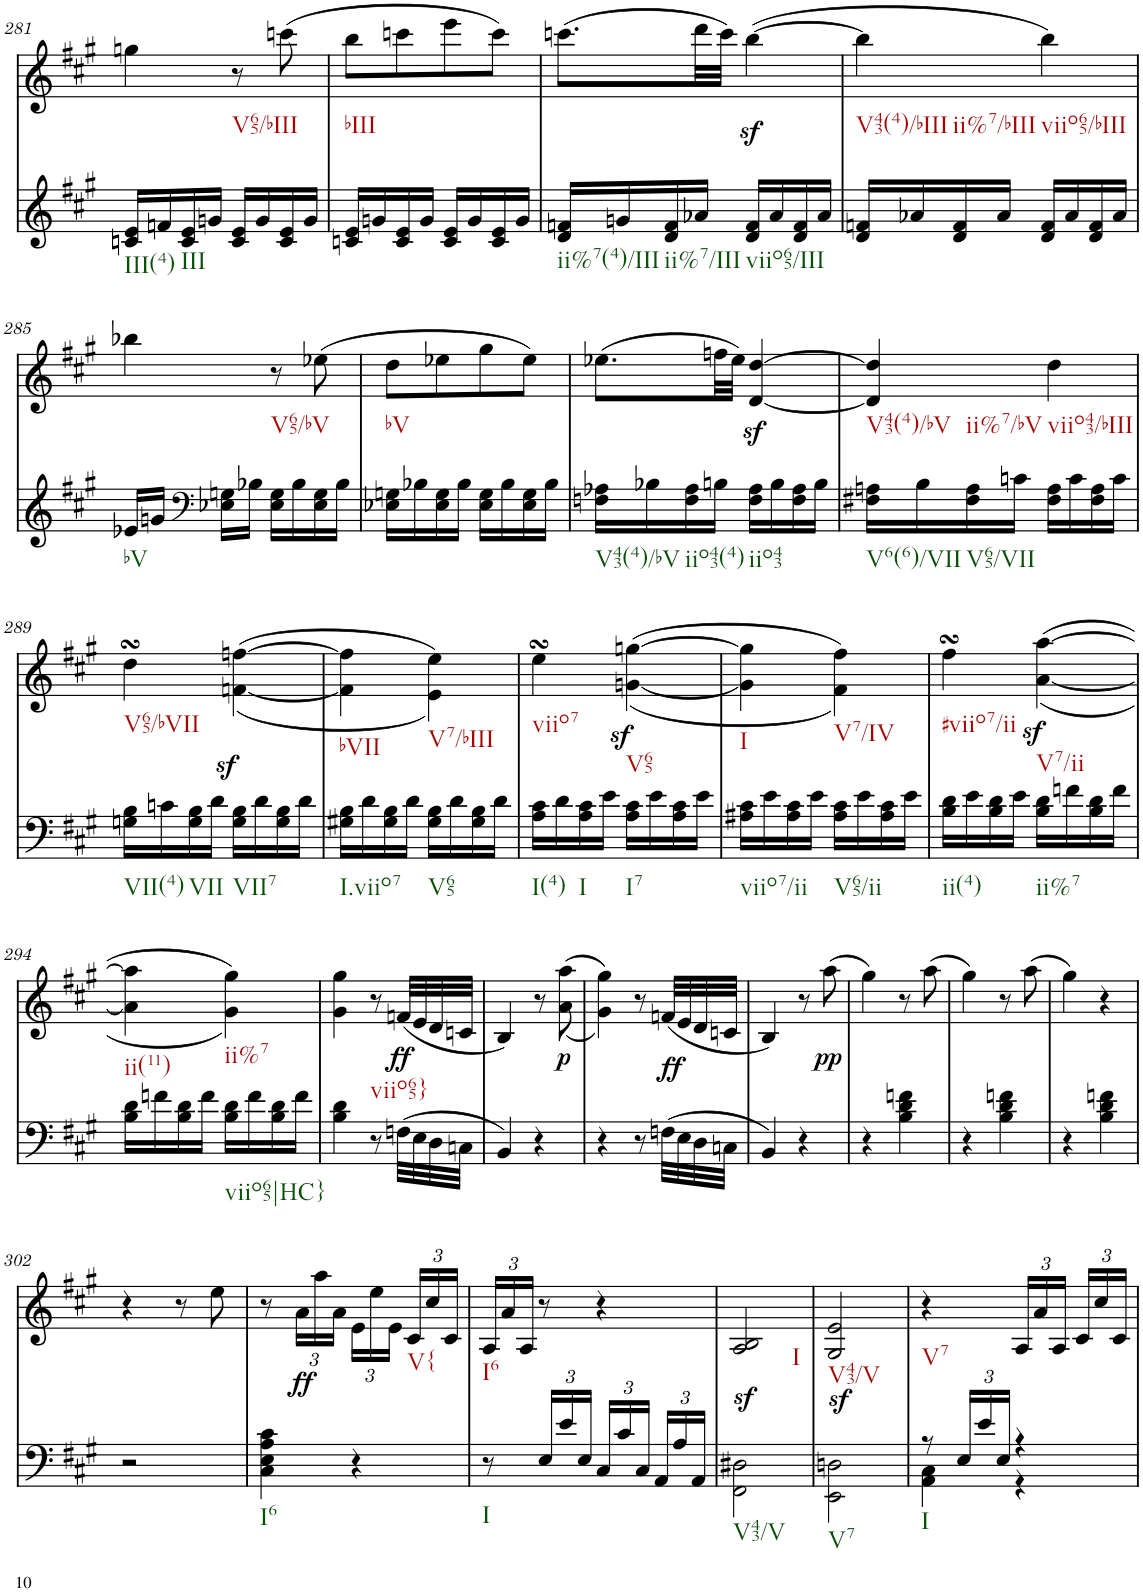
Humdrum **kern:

**kern	**kern	**dynam
*part2	*part1	*part1
*staff2	*staff1	*staff1
*I"piano	*I"piano	*
*I'Pno	*I'Pno	*
!!LO:PB:g=z
*clefG2	*clefG2	*
*k[f#c#g#]	*k[f#c#g#]	*
*M2/4	*M2/4	*
=281	=281	=281
16cn/ 16e/LL	4ggn\	.
16fn/	.	.
16c/ 16e/	.	.
16gn/JJ	.	.
16c/ 16e/LL	8r	.
16g/	.	.
16c/ 16e/	(8cccn\	.
16g/JJ	.	.
=282	=282	=282
16cn/ 16e/LL	8bb\L	.
16gn/	.	.
16c/ 16e/	8cccn\	.
16g/JJ	.	.
16c/ 16e/LL	8eee\	.
16g/	.	.
16c/ 16e/	8ccc\J)	.
16g/JJ	.	.
=283	=283	=283
16d/ 16fn/LL	(8.cccn\L	.
16gn/	.	.
16d/ 16f/	.	.
16a-X/JJ	32ddd\LL	.
.	32ccc\JJJ)	.
16d/ 16f/LL	([4bbz<\	.
16a-/	.	.
16d/ 16f/	.	.
16a-/JJ	.	.
=284	=284	=284
16d/ 16fn/LL	4bb\]	.
16a-X/	.	.
16d/ 16f/	.	.
16a-/JJ	.	.
16d/ 16f/LL	4bb\)	.
16a-/	.	.
16d/ 16f/	.	.
16a-/JJ	.	.
!!LO:LB:g=z
=285	=285	=285
16e-X/LL	4bb-X\	.
16gn/JJ	.	.
*clefF4	*	*
16E-X\ 16Gn\LL	.	.
16B-X\JJ	.	.
16E-\ 16G\LL	8r	.
16B-\	.	.
16E-\ 16G\	(8ee-X\	.
16B-\JJ	.	.
=286	=286	=286
16E-X\ 16Gn\LL	8dd\L	.
16B-X\	.	.
16E-\ 16G\	8ee-X\	.
16B-\JJ	.	.
16E-\ 16G\LL	8gg#\	.
16B-\	.	.
16E-\ 16G\	8ee-\J)	.
16B-\JJ	.	.
=287	=287	=287
16Fn\ 16A-X\LL	(8.ee-X\L	.
16B-X\	.	.
16F\ 16A-\	.	.
16Bn\JJ	32ffn\LL	.
.	32ee-\JJJ)	.
16F\ 16A-\LL	[4d/z< [4dd/z<	.
16B\	.	.
16F\ 16A-\	.	.
16B\JJ	.	.
=288	=288	=288
16F#X\ 16An\LL	4d/] 4dd/]	.
16B\	.	.
16F#\ 16A\	.	.
16cn\JJ	.	.
16F#\ 16A\LL	4dd\	.
16c\	.	.
16F#\ 16A\	.	.
16c\JJ	.	.
!!LO:LB:g=z
=289	=289	=289
16Gn\ 16B\LL	4ddsSSs\	.
16cn\	.	.
16G\ 16B\	.	.
16d\JJ	.	.
16G\z> 16B\z>LL	(<([4fn\ [4ffn\	.
16d\	.	.
16G\ 16B\	.	.
16d\JJ	.	.
=290	=290	=290
16G#X\ 16B\LL	4f\] 4ff\]	.
16d\	.	.
16G#\ 16B\	.	.
16d\JJ	.	.
16G#\ 16B\LL	4e\ 4ee\))	.
16d\	.	.
16G#\ 16B\	.	.
16d\JJ	.	.
=291	=291	=291
16A\ 16c#\LL	4eesSSS\	.
16d\	.	.
16A\ 16c#\	.	.
16e\JJ	.	.
16A\ 16c#\LL	(<([4gn\z< [4ggn\z<	.
16e\	.	.
16A\ 16c#\	.	.
16e\JJ	.	.
=292	=292	=292
16A#X\ 16c#\LL	4g\] 4gg\]	.
16e\	.	.
16A#\ 16c#\	.	.
16e\JJ	.	.
16A#\ 16c#\LL	4f#\ 4ff#\))	.
16e\	.	.
16A#\ 16c#\	.	.
16e\JJ	.	.
=293	=293	=293
16B\ 16d\LL	4ff#sSSS\	.
16e\	.	.
16B\ 16d\	.	.
16e\JJ	.	.
16B\ 16d\LL	(<([4a\z< [4aa\z<	.
16fn\	.	.
16B\ 16d\	.	.
16f\JJ	.	.
!!LO:LB:g=z
=294	=294	=294
16B\ 16d\LL	4a\] 4aa\]	.
16fn\	.	.
16B\ 16d\	.	.
16f\JJ	.	.
16B\ 16d\LL	4g#\ 4gg#\))	.
16f\	.	.
16B\ 16d\	.	.
16f\JJ	.	.
=295	=295	=295
4B\ 4d\	4g#\ 4gg#\	.
8r	8r	.
!	!	!LO:DY:b
(32Fn\LLL	(32fn/LLL	ff
32E\	32e/	.
32D\	32d/	.
32Cn\JJJ	32cn/JJJ	.
=296	=296	=296
4BB/)	4B/)	.
4r	8r	.
!	!	!LO:DY:b
.	(<(8a\ 8aa\	p
=297	=297	=297
4r	4g#\ 4gg#\))	.
8r	8r	.
!	!	!LO:DY:b
(32Fn\LLL	(32fn/LLL	ff
32E\	32e/	.
32D\	32d/	.
32Cn\JJJ	32cn/JJJ	.
=298	=298	=298
4BB/)	4B/)	.
4r	8r	.
!	!	!LO:DY:b
.	(8aa\	pp
=299	=299	=299
4r	4gg#\)	.
4B\ 4d\ 4fn\	8r	.
.	(8aa\	.
=300	=300	=300
4r	4gg#\)	.
4B\ 4d\ 4fn\	8r	.
.	(8aa\	.
=301	=301	=301
4r	4gg#\)	.
4B\ 4d\ 4fn\	4r	.
!!LO:LB:g=z
=302	=302	=302
2r	4r	.
.	8r	.
.	8ee\	.
=303	=303	=303
4C#\ 4E\ 4A\ 4c#\	8r	.
*	*Xbrackettup	*
!	!	!LO:DY:b
.	24a\LL	ff
.	24aa\	.
.	24a\JJ	.
4r	24e\LL	.
.	24ee\	.
.	24e\JJ	.
.	24c#/LL	.
.	24cc#/	.
.	24c#/JJ	.
=304	=304	=304
8r	24A/LL	.
.	24a/	.
.	24A/JJ	.
*Xbrackettup	*	*
24E/LL	8r	.
24e/	.	.
24E/JJ	.	.
24C#/LL	4r	.
24c#/	.	.
24C#/JJ	.	.
24AA/LL	.	.
24A/	.	.
24AA/JJ	.	.
=305	=305	=305
2FF#\z> 2D#X\z>	2A/ 2B/	.
=306	=306	=306
2EE\z> 2Dn\z>	2G#/ 2e/	.
=307	=307	=307
*^	*	*
8r	4AA\ 4C#\	4r	.
24E/LL	.	.	.
24e/	.	.	.
24E/JJ	.	.	.
4r	4r	24A/LL	.
.	.	24a/	.
.	.	24A/JJ	.
.	.	24c#/LL	.
.	.	24cc#/	.
.	.	24c#/JJ	.
*v	*v	*	*
=	=	=
*-	*-	*-
